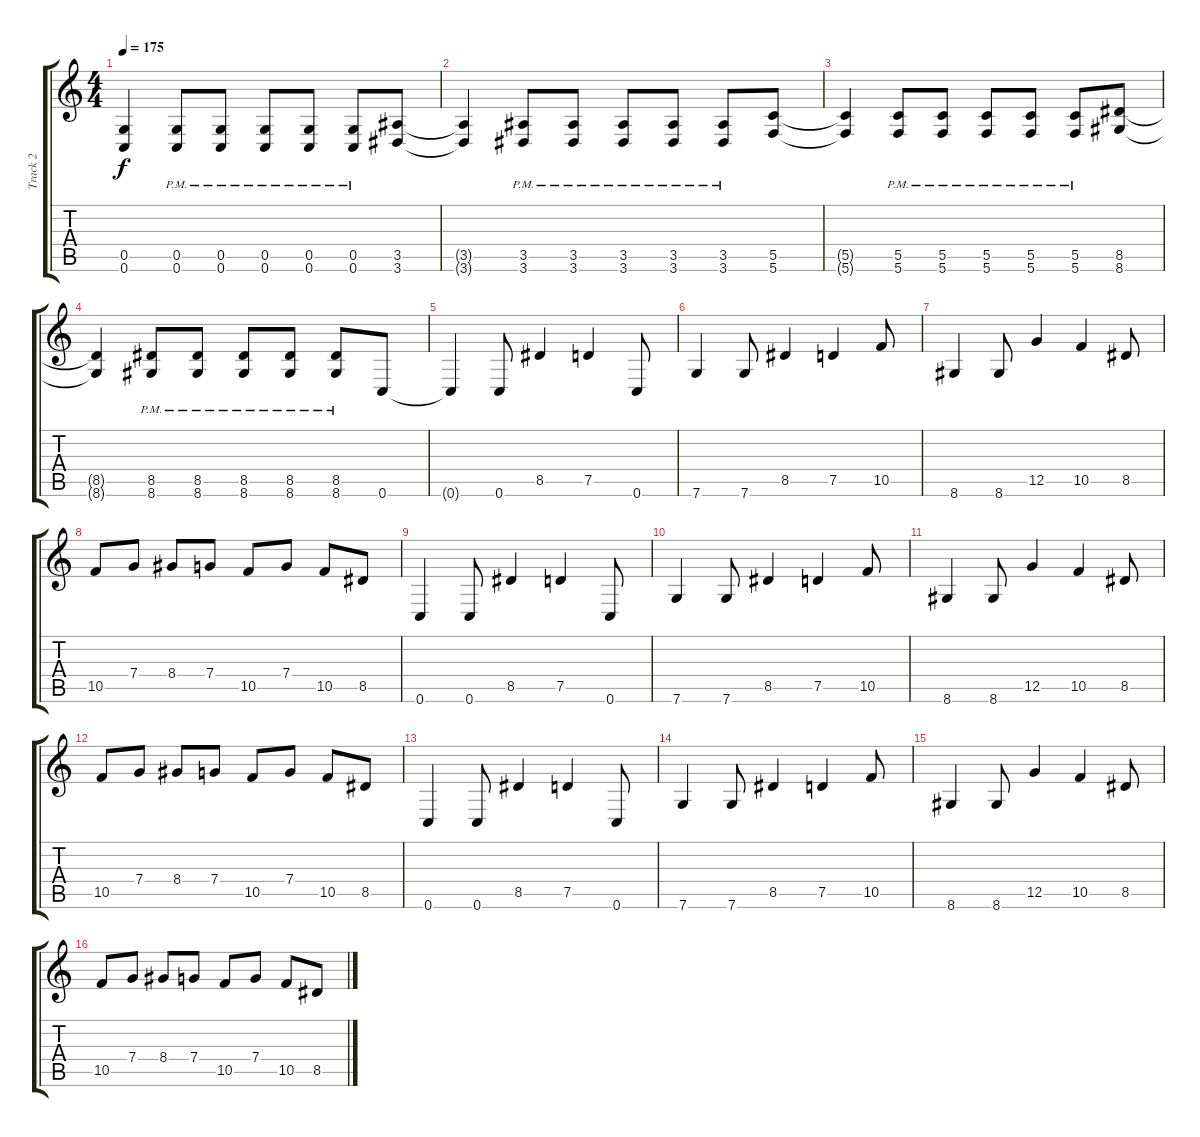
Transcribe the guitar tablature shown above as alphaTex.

\track ("Track 2" "Track 2") {instrument distortionguitar}
\staff {score tabs}
\tuning (D4 A3 F3 C3 G2 C2) {hide}
\ts (4 4)
\tempo 175
\clef g2
\ks c
(0.5{t} 0.6{t}).4{dy f} (0.5{pm} 0.6{pm}).8 (0.5{pm} 0.6{pm}).8 (0.5{pm} 0.6{pm}).8 (0.5{pm} 0.6{pm}).8 (0.5{pm} 0.6{pm}).8 (3.5 3.6).8 |
(3.5{t} 3.6{t}).4 (3.5{pm} 3.6{pm}).8 (3.5{pm} 3.6{pm}).8 (3.5{pm} 3.6{pm}).8 (3.5{pm} 3.6{pm}).8 (3.5{pm} 3.6{pm}).8 (5.5 5.6).8 |
(5.5{t} 5.6{t}).4 (5.5{pm} 5.6{pm}).8 (5.5{pm} 5.6{pm}).8 (5.5{pm} 5.6{pm}).8 (5.5{pm} 5.6{pm}).8 (5.5{pm} 5.6{pm}).8 (8.5 8.6).8 |
(8.5{t} 8.6{t}).4 (8.5{pm} 8.6{pm}).8 (8.5{pm} 8.6{pm}).8 (8.5{pm} 8.6{pm}).8 (8.5{pm} 8.6{pm}).8 (8.5{pm} 8.6{pm}).8 0.6.8 |
0.6{t}.4 0.6.8 8.5.4 7.5.4 0.6.8 |
7.6.4 7.6.8 8.5.4 7.5.4 10.5.8 |
8.6.4 8.6.8 12.5.4 10.5.4 8.5.8 |
10.5.8 7.4.8 8.4.8 7.4.8 10.5.8 7.4.8 10.5.8 8.5.8 |
0.6.4 0.6.8 8.5.4 7.5.4 0.6.8 |
7.6.4 7.6.8 8.5.4 7.5.4 10.5.8 |
8.6.4 8.6.8 12.5.4 10.5.4 8.5.8 |
10.5.8 7.4.8 8.4.8 7.4.8 10.5.8 7.4.8 10.5.8 8.5.8 |
0.6.4 0.6.8 8.5.4 7.5.4 0.6.8 |
7.6.4 7.6.8 8.5.4 7.5.4 10.5.8 |
8.6.4 8.6.8 12.5.4 10.5.4 8.5.8 |
10.5.8 7.4.8 8.4.8 7.4.8 10.5.8 7.4.8 10.5.8 8.5.8
